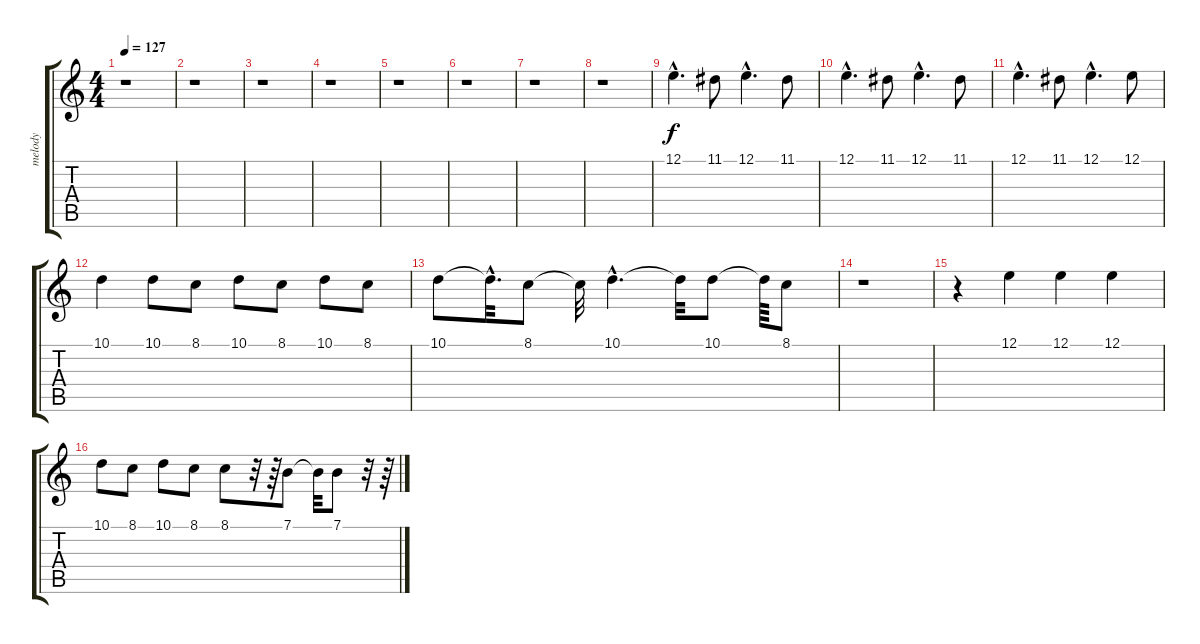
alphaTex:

\track ("melody " "melody ") {instrument trombone}
\staff {score tabs}
\tuning (E4 B3 G3 D3 A2 E2) {hide}
\ts (4 4)
\tempo 127
\clef g2
\ks c
r.1{dy f} |
r.1 |
r.1 |
r.1 |
r.1 |
r.1 |
r.1 |
r.1 |
12.1{hac}.4{d} 11.1.8 12.1{hac}.4{d} 11.1.8 |
12.1{hac}.4{d} 11.1.8 12.1{hac}.4{d} 11.1.8 |
12.1{hac}.4{d} 11.1.8 12.1{hac}.4{d} 12.1.8 |
10.1.4 10.1.8 8.1.8 10.1.8 8.1.8 10.1.8 8.1.8 |
10.1.8 10.1{hac t}.32{d} 8.1.8 8.1{t}.32 10.1{hac}.4{d} 10.1{t}.32 10.1.8 10.1{t}.64 8.1.8 |
r.1 |
r.4 12.1.4 12.1.4 12.1.4 |
10.1.8 8.1.8 10.1.8 8.1.8 8.1.8 r.32 r.64 7.1.8 7.1{t}.32 7.1.8 r.32 r.64
